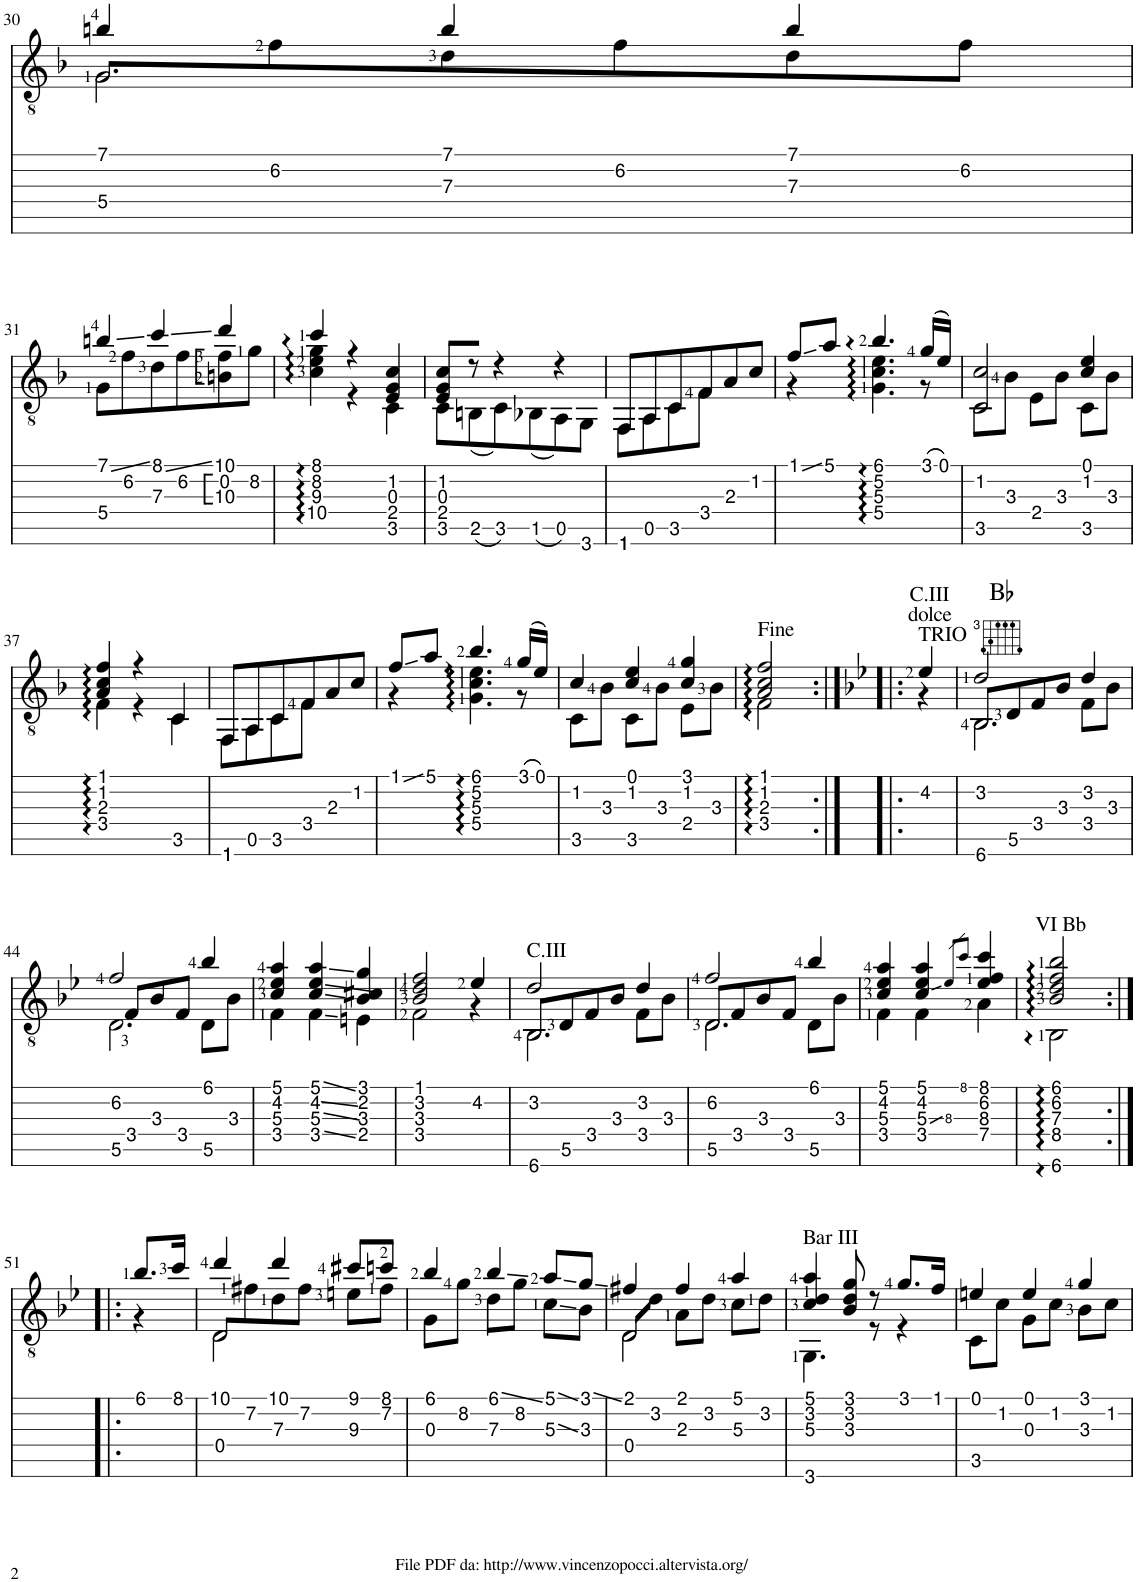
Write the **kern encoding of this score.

**kern	**kern	**harte
*part1	*part1	*part1
*staff2	*staff1	*
*I"Guitar	*	*
*I'Guit.	*	*
!!LO:PB:g=z
*	*clefGv2	*
*k[b-]	*k[b-]	*
*M3/4	*M3/4	*
=30	=30	=30
*^	*^	*
*	*^	*	*	*
!	!	!	!	!LO:N:head=open	!
*	*	*	*	*^	*
4b	8GL	2.G	4bn/	8G/L	2.G\	.
.	8fJ	.	.	8f\	.	.
4b	8dL	.	4b/	8d\	.	.
.	8fJ	.	.	8f\	.	.
4b	8dL	.	4b/	8d\	.	.
.	8fJ	.	.	8f\J	.	.
*	*v	*v	*	*	*	*
*	*	*	*v	*v	*
!!LO:LB:g=z
=31	=31	=31	=31	=31
4b	8GL	4bn/	8G\L	.
.	8fJ	.	8f\	.
4cc	8dL	4cc/	8d\	.
.	8fJ	.	8f\	.
4dd	8f\ 8B\L	4dd/	8Bn\ 8f\	.
.	8gJ	.	8g\J	.
=32	=32	=32	=32	=32
4cc	4c 4e 4g	4cc/	4c\ 4e\ 4g\	.
4r	4r	4r	4r	.
4E 4G 4c	4C	4E/ 4G/ 4c/	4C\	.
=33	=33	=33	=33	=33
8E 8G 8c	8CL	8E/ 8G/ 8c/L	8C\L	.
8r	8BBJ	8r	(8BBn\	.
4r	8CL	4r	8C\)	.
.	8BB-J	.	(8BB-X\	.
4r	8AAL	4r	8AA\)	.
.	8GGJ	.	8GG\J	.
=34	=34	=34	=34	=34
8FFL	8FFL	8FF/L	8FF\L	.
8AAJ	8AAJ	8AA/	8AA\	.
8CL	8CL	8C/	8C\	.
8FJ	8FJ	8F/	8F\J	.
8AL	4ryy	8A/	4ryy	.
8cJ	.	8c/J	.	.
=35	=35	=35	=35	=35
8fL	4r	8f/L	4r	.
8aJ	.	8a/J	.	.
4.b-	4.G 4.c 4.e	4.b-/	4.G\ 4.c\ 4.e\	.
16gLL	8r	(16g/LL	8r	.
16eJJ	.	16e/JJ)	.	.
=36	=36	=36	=36	=36
!	!	!	!LO:N:head=open	!
2C 2c	8CL	2C/ 2c/	8C\L	.
.	8B-J	.	8B-\J	.
.	8EL	.	8E\L	.
.	8B-J	.	8B-\J	.
4c 4e	8CL	4c/ 4e/	8C\L	.
.	8B-J	.	8B-\J	.
!!LO:LB:g=z	!!
=37	=37	=37	=37	=37
4A 4c 4f	4F	4A/ 4c/ 4f/	4F\	.
4r	4r	4r	4r	.
4C	4C	4C/	4C\	.
=38	=38	=38	=38	=38
8FFL	8FFL	8FF/L	8FF\L	.
8AAJ	8AAJ	8AA/	8AA\	.
8CL	8CL	8C/	8C\	.
8FJ	8FJ	8F/	8F\J	.
8AL	4ryy	8A/	4ryy	.
8cJ	.	8c/J	.	.
=39	=39	=39	=39	=39
8fL	4r	8f/L	4r	.
8aJ	.	8a/J	.	.
4.b-	4.G 4.c 4.e	4.b-/	4.G\ 4.c\ 4.e\	.
16gLL	8r	(16g/LL	8r	.
16eJJ	.	16e/JJ)	.	.
=40	=40	=40	=40	=40
4c	8CL	4c/	8C\L	.
.	8B-J	.	8B-\J	.
4c 4e	8CL	4c/ 4e/	8C\L	.
.	8B-J	.	8B-\J	.
4c 4g	8EL	4c/ 4g/	8E\L	.
.	8B-J	.	8B-\J	.
=41	=41	=41	=41	=41
2A 2c 2f	2F	2A/ 2c/ 2f/	2F\	.
=42:|!|:	=42:|!|:	=42:|!|:	=42:|!|:	=42:|!|:
*k[b-e-]	*	*k[b-e-]	*	*
!	!	!LO:TX:a:t=TRIO	!	!
4e-	4r	4e-/	4r	.
=43	=43	=43	=43	=43
*	*^	*	*	*
!	!	!	!LO:TX:a:t=dolce	!	!
!	!	!	!LO:TX:a:t=C.III	!	!
!	!	!	!	!LO:N:head=open	!
*	*	*	*	*^	*
2d	8BB-L	2.BB-	2d/	8BB-/L	2.BB-\	Bb:maj
.	8DJ	.	.	8D/	.	.
.	8FL	.	.	8F/	.	.
.	8B-J	.	.	8B-/J	.	.
4d	8FL	.	4d/	8F\L	.	.
.	8B-J	.	.	8B-\J	.	.
!!LO:LB:g=z	!!	!!
=44	=44	=44	=44	=44	=44	=44
2f	8ryy	2.D	2f/	8ryy	2.D\	.
.	8F	.	.	8F/L	.	.
.	8B-L	.	.	8B-/	.	.
.	8FJ	.	.	8F/J	.	.
4b-	8DL	.	4b-/	8D\L	.	.
.	8B-J	.	.	8B-\J	.	.
*	*v	*v	*	*	*	*
*	*	*	*v	*v	*
=45	=45	=45	=45	=45
4c 4e- 4a	4F	4c/ 4e-/ 4a/	4F\	.
4c 4e- 4a	4F	4c/ 4e-/ 4a/	4F\	.
4B- 4c# 4g	4E	4B-/ 4c#X/ 4g/	4En\	.
=46	=46	=46	=46	=46
2B- 2d 2f	2F	2B-/ 2d/ 2f/	2F\	.
4e-	4r	4e-/	4r	.
=47	=47	=47	=47	=47
!	!	!LO:TX:a:t=C.III	!	!
!	!LO:N:head=open	!	!LO:N:head=open	!
*	*^	*	*^	*
2d	8BB-L	2.BB-	2d/	8BB-/L	2.BB-\	.
.	8DJ	.	.	8D/	.	.
.	8FL	.	.	8F/	.	.
.	8B-J	.	.	8B-/J	.	.
4d	8FL	.	4d/	8F\L	.	.
.	8B-J	.	.	8B-\J	.	.
=48	=48	=48	=48	=48	=48	=48
!	!LO:N:head=open	!	!	!LO:N:head=open	!	!
2f	8DL	2.D	2f/	8D/L	2.D\	.
.	8FJ	.	.	8F/	.	.
.	8B-L	.	.	8B-/	.	.
.	8FJ	.	.	8F/J	.	.
4b-	8DL	.	4b-/	8D\L	.	.
.	8B-J	.	.	8B-\J	.	.
*	*v	*v	*	*	*	*
*	*	*	*v	*v	*
=49	=49	=49	=49	=49
4c 4e- 4a	4F	4c/ 4e-/ 4a/	4F\	.
4c 4e- 4a	4F	4c/ 4e-/ 4a/	4F\	.
qe-	.	8qe-/L	.	.
qcc	.	8qcc/J	.	.
4e- 4f 4cc	4A	4e-/ 4f/ 4cc/	4A\	.
=50	=50	=50	=50	=50
!	!	!LO:TX:a:t=VI Bb	!	!
2B- 2d 2f 2b-	2BB-	2B-/ 2d/ 2f/ 2b-/	2BB-\	.
!!LO:LB:g=z	!!
=51:|!|:	=51:|!|:	=51:|!|:	=51:|!|:	=51:|!|:
8.b-L	4r	8.b-/L	4r	.
16ccJk	.	16cc/Jk	.	.
=52	=52	=52	=52	=52
*	*^	*	*	*
!	!	!	!	!LO:N:head=open	!
*	*	*	*	*^	*
4dd	8DL	2D	4dd/	8D/L	2D\	.
.	8f#J	.	.	8f#X\	.	.
4dd	8dL	.	4dd/	8d\	.	.
.	8f#J	.	.	8f#\J	.	.
8cc#L	8eL	4ryy	8cc#X/L	8en\L	4ryy	.
8ccJ	8f#J	.	8ccn/J	8f#\J	.	.
=53	=53	=53	=53	=53	=53	=53
4b-	8GL	4G	4b-/	8G\L	4G\	.
.	8gJ	.	.	8g\J	.	.
4b-	8dL	4d	4b-/	8d\L	4d\	.
.	8gJ	.	.	8g\J	.	.
8aL	8cL	4ryy	8a/L	8c\L	4ryy	.
8gJ	8B-J	.	8g/J	8B-\J	.	.
=54	=54	=54	=54	=54	=54	=54
!	!	!	!	!LO:N:head=open	!	!
4f#	8DL	2D	4f#X/	8D/L	2D\	.
.	8dJ	.	.	8d\J	.	.
4f#	8AL	.	4f#/	8A\L	.	.
.	8dJ	.	.	8d\J	.	.
4a	8cL	4ryy	4a/	8c\L	4ryy	.
.	8dJ	.	.	8d\J	.	.
*	*v	*v	*	*	*	*
*	*	*	*v	*v	*
=55	=55	=55	=55	=55
!	!	!LO:TX:a:t=Bar III	!	!
4c 4d 4a	4.GG	4c/ 4d/ 4a/	4.GG\	.
8B- 8d 8g	.	8B-/ 8d/ 8g/	.	.
8r	8r	8r	8r	.
8.gL	4r	8.g/L	4r	.
16fJk	.	16f/Jk	.	.
=56	=56	=56	=56	=56
*	*^	*	*^	*
4e	8CL	4C	4en/	8C\L	4C\	.
.	8cJ	.	.	8c\J	.	.
4e	8GL	4G	4e/	8G\L	4G\	.
.	8cJ	.	.	8c\J	.	.
4g	8B-L	4B-	4g/	8B-\L	4B-\	.
.	8cJ	.	.	8c\J	.	.
*v	*v	*v	*	*	*	*
*	*v	*v	*v	*
=	=	=
*-	*-	*-
